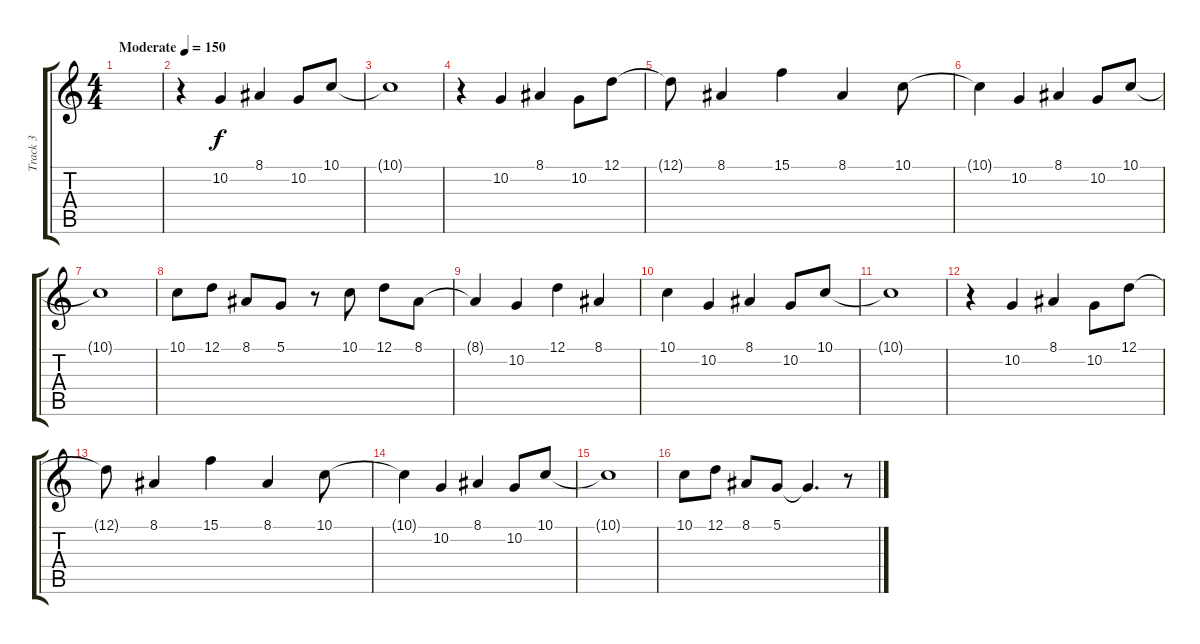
\track ("Track 3" "Track 3") {instrument brightacousticpiano}
\staff {score tabs}
\tuning (D4 A3 F3 C3 G2 D2) {hide}
\ts (4 4)
\tempo (150 "Moderate")
\clef g2
\ks c
|
r.4 10.2.4 8.1.4 10.2.8 10.1.8 |
10.1{t}.1 |
r.4 10.2.4 8.1.4 10.2.8 12.1.8 |
12.1{t}.8 8.1.4 15.1.4 8.1.4 10.1.8 |
10.1{t}.4 10.2.4 8.1.4 10.2.8 10.1.8 |
10.1{t}.1 |
10.1.8 12.1.8 8.1.8 5.1.8 r.8 10.1.8 12.1.8 8.1.8 |
8.1{t}.4 10.2.4 12.1.4 8.1.4 |
10.1.4 10.2.4 8.1.4 10.2.8 10.1.8 |
10.1{t}.1 |
r.4 10.2.4 8.1.4 10.2.8 12.1.8 |
12.1{t}.8 8.1.4 15.1.4 8.1.4 10.1.8 |
10.1{t}.4 10.2.4 8.1.4 10.2.8 10.1.8 |
10.1{t}.1 |
10.1.8 12.1.8 8.1.8 5.1.8 5.1{t}.4{d} r.8
